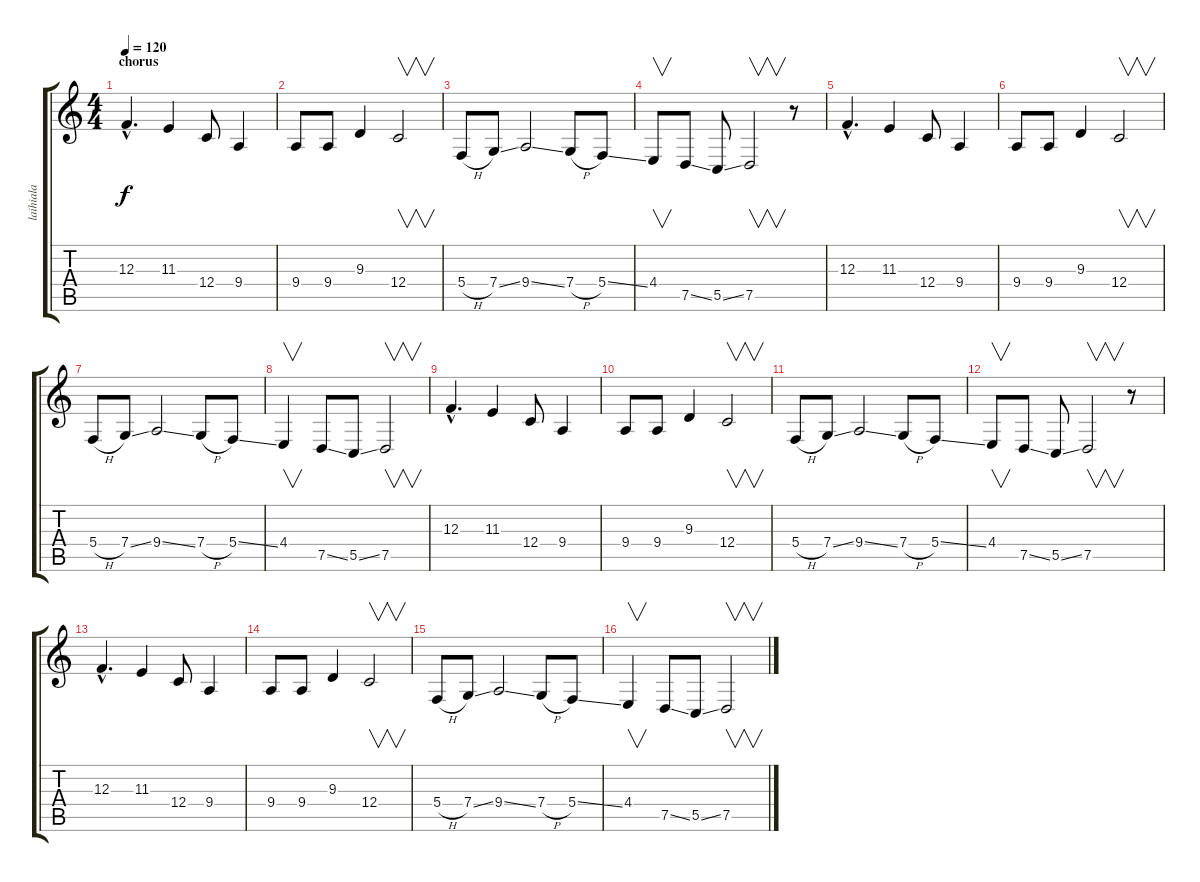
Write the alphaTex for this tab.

\track ("laihiala" "laihiala") {instrument lead6voice}
\staff {score tabs}
\tuning (D4 A3 F3 C3 G2 D2) {hide}
\ts (4 4)
\section ("" "chorus")
\tempo 120
\clef g2
\ks c
12.3{hac}.4{d dy f} 11.3.4 12.4.8 9.4.4 |
9.4.8 9.4.8 9.3.4 12.4.2{v} |
5.4{h}.8 7.4{ss}.8 9.4{ss}.2 7.4{h}.8 5.4{ss}.8 |
4.4.8{v} 7.5{ss}.8 5.5{ss}.8 7.5.2{v} r.8 |
12.3{hac}.4{d} 11.3.4 12.4.8 9.4.4 |
9.4.8 9.4.8 9.3.4 12.4.2{v} |
5.4{h}.8 7.4{ss}.8 9.4{ss}.2 7.4{h}.8 5.4{ss}.8 |
4.4.4{v} 7.5{ss}.8 5.5{ss}.8 7.5.2{v} |
12.3{hac}.4{d} 11.3.4 12.4.8 9.4.4 |
9.4.8 9.4.8 9.3.4 12.4.2{v} |
5.4{h}.8 7.4{ss}.8 9.4{ss}.2 7.4{h}.8 5.4{ss}.8 |
4.4.8{v} 7.5{ss}.8 5.5{ss}.8 7.5.2{v} r.8 |
12.3{hac}.4{d} 11.3.4 12.4.8 9.4.4 |
9.4.8 9.4.8 9.3.4 12.4.2{v} |
5.4{h}.8 7.4{ss}.8 9.4{ss}.2 7.4{h}.8 5.4{ss}.8 |
4.4.4{v} 7.5{ss}.8 5.5{ss}.8 7.5.2{v}
